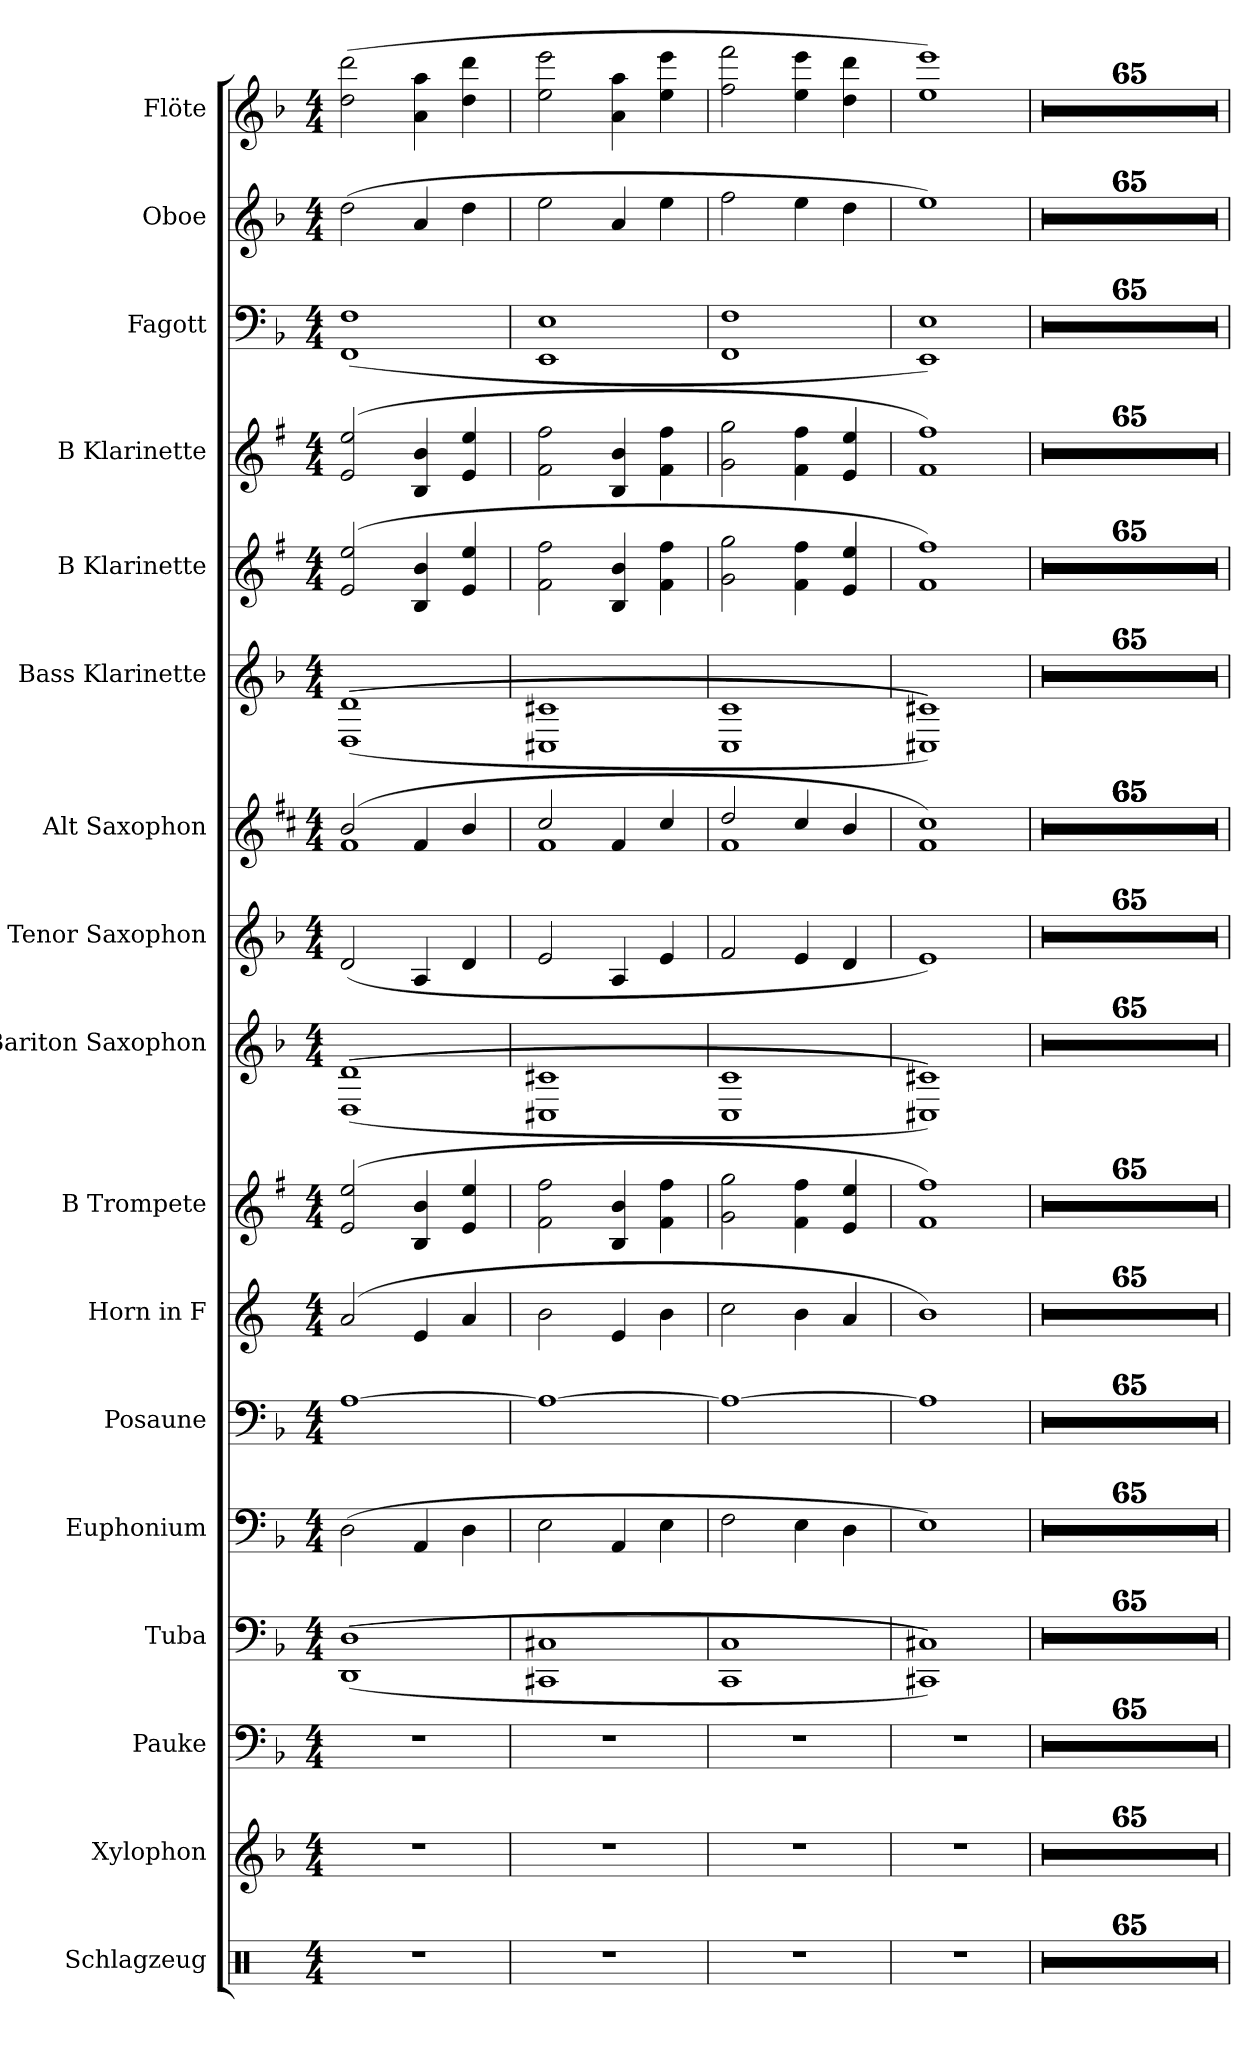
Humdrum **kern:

**kern	**kern	**kern	**kern	**kern	**kern	**kern	**kern	**kern	**kern	**kern	**kern	**kern	**kern	**kern	**kern	**kern
*part17	*part16	*part15	*part14	*part13	*part12	*part11	*part10	*part9	*part8	*part7	*part6	*part5	*part4	*part3	*part2	*part1
*staff17	*staff16	*staff15	*staff14	*staff13	*staff12	*staff11	*staff10	*staff9	*staff8	*staff7	*staff6	*staff5	*staff4	*staff3	*staff2	*staff1
*I"Schlagzeug	*I"Xylophon	*I"Pauke	*I"Tuba	*I"Euphonium	*I"Posaune	*I"Horn in F	*I"B Trompete	*I"Bariton Saxophon	*I"Tenor Saxophon	*I"Alt Saxophon	*I"Bass Klarinette	*I"B Klarinette	*I"B Klarinette	*I"Fagott	*I"Oboe	*I"Flöte
*I'Slzg.	*I'Xyl.	*I'Pk.	*I'Tba.	*I'Euph.	*I'Psn.	*	*I'B Tpt.	*I'Bar. Sax.	*I'T. Sax.	*I'A. Sax.	*I'B. Kl.	*I'B Kl.	*I'B Kl.	*I'Fgt.	*I'Ob.	*I'Fl.
*clefX	*clefG2	*clefF4	*clefF4	*clefF4	*clefF4	*clefG2	*clefG2	*clefG2	*clefG2	*clefG2	*clefG2	*clefG2	*clefG2	*clefF4	*clefG2	*clefG2
*	*ITrd-7c-12	*	*	*	*	*ITrd4c7	*ITrd1c2	*ITrd12c21	*ITrd8c14	*ITrd5c9	*ITrd8c14	*ITrd1c2	*ITrd1c2	*	*	*
*k[]	*k[b-]	*k[b-]	*k[b-]	*k[b-]	*k[b-]	*k[b-]	*k[b-]	*k[b-]	*k[b-]	*k[b-]	*k[b-]	*k[b-]	*k[b-]	*k[b-]	*k[b-]	*k[b-]
*M4/4	*M4/4	*M4/4	*M4/4	*M4/4	*M4/4	*M4/4	*M4/4	*M4/4	*M4/4	*M4/4	*M4/4	*M4/4	*M4/4	*M4/4	*M4/4	*M4/4
*MM72	*MM72	*MM72	*MM72	*MM72	*MM72	*MM72	*MM72	*MM72	*MM72	*MM72	*MM72	*MM72	*MM72	*MM72	*MM72	*MM72
=1	=1	=1	=1	=1	=1	=1	=1	=1	=1	=1	=1	=1	=1	=1	=1	=1
*	*	*	*	*	*	*	*	*	*	*^	*	*	*	*	*	*
1r	1r	1r	(((1DD 1D	(2D\	[1A	(2d/	(2d/ 2dd/	(((1DD 1D	(2D/	(2d/	1A	(((1DD 1D	(2d/ 2dd/	(2d/ 2dd/	(1FF 1F	(2dd\	(2dd\ 2ddd\
.	.	.	.	4AA/	.	4A/	4A/ 4a/	.	4AA/	4A/	.	.	4A/ 4a/	4A/ 4a/	.	4a/	4a\ 4aa\
.	.	.	.	4D\	.	4d/	4d/ 4dd/	.	4D/	4d/	.	.	4d/ 4dd/	4d/ 4dd/	.	4dd\	4dd\ 4ddd\
=2	=2	=2	=2	=2	=2	=2	=2	=2	=2	=2	=2	=2	=2	=2	=2	=2	=2
1r	1r	1r	1CC#X 1C#X	2E\	1A_	2e\	2e\ 2ee\	1CC#X 1C#X	2E/	2e/	1A	1CC#X 1C#X	2e\ 2ee\	2e\ 2ee\	1EE 1E	2ee\	2ee\ 2eee\
.	.	.	.	4AA/	.	4A/	4A/ 4a/	.	4AA/	4A/	.	.	4A/ 4a/	4A/ 4a/	.	4a/	4a\ 4aa\
.	.	.	.	4E\	.	4e\	4e\ 4ee\	.	4E/	4e/	.	.	4e\ 4ee\	4e\ 4ee\	.	4ee\	4ee\ 4eee\
=3	=3	=3	=3	=3	=3	=3	=3	=3	=3	=3	=3	=3	=3	=3	=3	=3	=3
1r	1r	1r	1CC 1C	2F\	1A_	2f\	2f\ 2ff\	1CC 1C	2F/	2f/	1A	1CC 1C	2f\ 2ff\	2f\ 2ff\	1FF 1F	2ff\	2ff\ 2fff\
.	.	.	.	4E\	.	4e\	4e\ 4ee\	.	4E/	4e/	.	.	4e\ 4ee\	4e\ 4ee\	.	4ee\	4ee\ 4eee\
.	.	.	.	4D\	.	4d/	4d/ 4dd/	.	4D/	4d/	.	.	4d/ 4dd/	4d/ 4dd/	.	4dd\	4dd\ 4ddd\
=4	=4	=4	=4	=4	=4	=4	=4	=4	=4	=4	=4	=4	=4	=4	=4	=4	=4
1r	1r	1r	1CC#X 1C#X)))	1E)	1A]	1e)	1e 1ee)	1CC#X 1C#X)))	1E)	1e)	1A	1CC#X 1C#X)))	1e 1ee)	1e 1ee)	1EE 1E)	1ee)	1ee 1eee)
=5	=5	=5	=5	=5	=5	=5	=5	=5	=5	=5	=5	=5	=5	=5	=5	=5	=5
1r	1r	1r	1r	1r	1r	1r	1r	1r	1r	1r	1r	1r	1r	1r	1r	1r	1r
*	*	*	*	*	*	*	*	*	*	*v	*v	*	*	*	*	*	*
=6	=6	=6	=6	=6	=6	=6	=6	=6	=6	=6	=6	=6	=6	=6	=6	=6
1r	1r	1r	1r	1r	1r	1r	1r	1r	1r	1r	1r	1r	1r	1r	1r	1r
=7	=7	=7	=7	=7	=7	=7	=7	=7	=7	=7	=7	=7	=7	=7	=7	=7
1r	1r	1r	1r	1r	1r	1r	1r	1r	1r	1r	1r	1r	1r	1r	1r	1r
=8	=8	=8	=8	=8	=8	=8	=8	=8	=8	=8	=8	=8	=8	=8	=8	=8
1r	1r	1r	1r	1r	1r	1r	1r	1r	1r	1r	1r	1r	1r	1r	1r	1r
=9	=9	=9	=9	=9	=9	=9	=9	=9	=9	=9	=9	=9	=9	=9	=9	=9
1r	1r	1r	1r	1r	1r	1r	1r	1r	1r	1r	1r	1r	1r	1r	1r	1r
=10	=10	=10	=10	=10	=10	=10	=10	=10	=10	=10	=10	=10	=10	=10	=10	=10
1r	1r	1r	1r	1r	1r	1r	1r	1r	1r	1r	1r	1r	1r	1r	1r	1r
!!LO:PB:g=z
=11	=11	=11	=11	=11	=11	=11	=11	=11	=11	=11	=11	=11	=11	=11	=11	=11
1r	1r	1r	1r	1r	1r	1r	1r	1r	1r	1r	1r	1r	1r	1r	1r	1r
=12	=12	=12	=12	=12	=12	=12	=12	=12	=12	=12	=12	=12	=12	=12	=12	=12
1r	1r	1r	1r	1r	1r	1r	1r	1r	1r	1r	1r	1r	1r	1r	1r	1r
=13	=13	=13	=13	=13	=13	=13	=13	=13	=13	=13	=13	=13	=13	=13	=13	=13
1r	1r	1r	1r	1r	1r	1r	1r	1r	1r	1r	1r	1r	1r	1r	1r	1r
=14	=14	=14	=14	=14	=14	=14	=14	=14	=14	=14	=14	=14	=14	=14	=14	=14
1r	1r	1r	1r	1r	1r	1r	1r	1r	1r	1r	1r	1r	1r	1r	1r	1r
=15	=15	=15	=15	=15	=15	=15	=15	=15	=15	=15	=15	=15	=15	=15	=15	=15
1r	1r	1r	1r	1r	1r	1r	1r	1r	1r	1r	1r	1r	1r	1r	1r	1r
=16	=16	=16	=16	=16	=16	=16	=16	=16	=16	=16	=16	=16	=16	=16	=16	=16
1r	1r	1r	1r	1r	1r	1r	1r	1r	1r	1r	1r	1r	1r	1r	1r	1r
=17	=17	=17	=17	=17	=17	=17	=17	=17	=17	=17	=17	=17	=17	=17	=17	=17
1r	1r	1r	1r	1r	1r	1r	1r	1r	1r	1r	1r	1r	1r	1r	1r	1r
=18	=18	=18	=18	=18	=18	=18	=18	=18	=18	=18	=18	=18	=18	=18	=18	=18
1r	1r	1r	1r	1r	1r	1r	1r	1r	1r	1r	1r	1r	1r	1r	1r	1r
=19	=19	=19	=19	=19	=19	=19	=19	=19	=19	=19	=19	=19	=19	=19	=19	=19
1r	1r	1r	1r	1r	1r	1r	1r	1r	1r	1r	1r	1r	1r	1r	1r	1r
=20	=20	=20	=20	=20	=20	=20	=20	=20	=20	=20	=20	=20	=20	=20	=20	=20
1r	1r	1r	1r	1r	1r	1r	1r	1r	1r	1r	1r	1r	1r	1r	1r	1r
=21	=21	=21	=21	=21	=21	=21	=21	=21	=21	=21	=21	=21	=21	=21	=21	=21
1r	1r	1r	1r	1r	1r	1r	1r	1r	1r	1r	1r	1r	1r	1r	1r	1r
=22	=22	=22	=22	=22	=22	=22	=22	=22	=22	=22	=22	=22	=22	=22	=22	=22
1r	1r	1r	1r	1r	1r	1r	1r	1r	1r	1r	1r	1r	1r	1r	1r	1r
=23	=23	=23	=23	=23	=23	=23	=23	=23	=23	=23	=23	=23	=23	=23	=23	=23
1r	1r	1r	1r	1r	1r	1r	1r	1r	1r	1r	1r	1r	1r	1r	1r	1r
=24	=24	=24	=24	=24	=24	=24	=24	=24	=24	=24	=24	=24	=24	=24	=24	=24
1r	1r	1r	1r	1r	1r	1r	1r	1r	1r	1r	1r	1r	1r	1r	1r	1r
=25	=25	=25	=25	=25	=25	=25	=25	=25	=25	=25	=25	=25	=25	=25	=25	=25
1r	1r	1r	1r	1r	1r	1r	1r	1r	1r	1r	1r	1r	1r	1r	1r	1r
=26	=26	=26	=26	=26	=26	=26	=26	=26	=26	=26	=26	=26	=26	=26	=26	=26
1r	1r	1r	1r	1r	1r	1r	1r	1r	1r	1r	1r	1r	1r	1r	1r	1r
!!LO:PB:g=z
=27	=27	=27	=27	=27	=27	=27	=27	=27	=27	=27	=27	=27	=27	=27	=27	=27
1r	1r	1r	1r	1r	1r	1r	1r	1r	1r	1r	1r	1r	1r	1r	1r	1r
=28	=28	=28	=28	=28	=28	=28	=28	=28	=28	=28	=28	=28	=28	=28	=28	=28
1r	1r	1r	1r	1r	1r	1r	1r	1r	1r	1r	1r	1r	1r	1r	1r	1r
=29	=29	=29	=29	=29	=29	=29	=29	=29	=29	=29	=29	=29	=29	=29	=29	=29
1r	1r	1r	1r	1r	1r	1r	1r	1r	1r	1r	1r	1r	1r	1r	1r	1r
=30	=30	=30	=30	=30	=30	=30	=30	=30	=30	=30	=30	=30	=30	=30	=30	=30
1r	1r	1r	1r	1r	1r	1r	1r	1r	1r	1r	1r	1r	1r	1r	1r	1r
=31	=31	=31	=31	=31	=31	=31	=31	=31	=31	=31	=31	=31	=31	=31	=31	=31
1r	1r	1r	1r	1r	1r	1r	1r	1r	1r	1r	1r	1r	1r	1r	1r	1r
=32	=32	=32	=32	=32	=32	=32	=32	=32	=32	=32	=32	=32	=32	=32	=32	=32
1r	1r	1r	1r	1r	1r	1r	1r	1r	1r	1r	1r	1r	1r	1r	1r	1r
=33	=33	=33	=33	=33	=33	=33	=33	=33	=33	=33	=33	=33	=33	=33	=33	=33
1r	1r	1r	1r	1r	1r	1r	1r	1r	1r	1r	1r	1r	1r	1r	1r	1r
=34	=34	=34	=34	=34	=34	=34	=34	=34	=34	=34	=34	=34	=34	=34	=34	=34
1r	1r	1r	1r	1r	1r	1r	1r	1r	1r	1r	1r	1r	1r	1r	1r	1r
=35	=35	=35	=35	=35	=35	=35	=35	=35	=35	=35	=35	=35	=35	=35	=35	=35
1r	1r	1r	1r	1r	1r	1r	1r	1r	1r	1r	1r	1r	1r	1r	1r	1r
=36	=36	=36	=36	=36	=36	=36	=36	=36	=36	=36	=36	=36	=36	=36	=36	=36
1r	1r	1r	1r	1r	1r	1r	1r	1r	1r	1r	1r	1r	1r	1r	1r	1r
=37	=37	=37	=37	=37	=37	=37	=37	=37	=37	=37	=37	=37	=37	=37	=37	=37
1r	1r	1r	1r	1r	1r	1r	1r	1r	1r	1r	1r	1r	1r	1r	1r	1r
=38	=38	=38	=38	=38	=38	=38	=38	=38	=38	=38	=38	=38	=38	=38	=38	=38
1r	1r	1r	1r	1r	1r	1r	1r	1r	1r	1r	1r	1r	1r	1r	1r	1r
=39	=39	=39	=39	=39	=39	=39	=39	=39	=39	=39	=39	=39	=39	=39	=39	=39
1r	1r	1r	1r	1r	1r	1r	1r	1r	1r	1r	1r	1r	1r	1r	1r	1r
=40	=40	=40	=40	=40	=40	=40	=40	=40	=40	=40	=40	=40	=40	=40	=40	=40
1r	1r	1r	1r	1r	1r	1r	1r	1r	1r	1r	1r	1r	1r	1r	1r	1r
=41	=41	=41	=41	=41	=41	=41	=41	=41	=41	=41	=41	=41	=41	=41	=41	=41
1r	1r	1r	1r	1r	1r	1r	1r	1r	1r	1r	1r	1r	1r	1r	1r	1r
=42	=42	=42	=42	=42	=42	=42	=42	=42	=42	=42	=42	=42	=42	=42	=42	=42
1r	1r	1r	1r	1r	1r	1r	1r	1r	1r	1r	1r	1r	1r	1r	1r	1r
!!LO:PB:g=z
=43	=43	=43	=43	=43	=43	=43	=43	=43	=43	=43	=43	=43	=43	=43	=43	=43
1r	1r	1r	1r	1r	1r	1r	1r	1r	1r	1r	1r	1r	1r	1r	1r	1r
=44	=44	=44	=44	=44	=44	=44	=44	=44	=44	=44	=44	=44	=44	=44	=44	=44
1r	1r	1r	1r	1r	1r	1r	1r	1r	1r	1r	1r	1r	1r	1r	1r	1r
=45	=45	=45	=45	=45	=45	=45	=45	=45	=45	=45	=45	=45	=45	=45	=45	=45
1r	1r	1r	1r	1r	1r	1r	1r	1r	1r	1r	1r	1r	1r	1r	1r	1r
=46	=46	=46	=46	=46	=46	=46	=46	=46	=46	=46	=46	=46	=46	=46	=46	=46
1r	1r	1r	1r	1r	1r	1r	1r	1r	1r	1r	1r	1r	1r	1r	1r	1r
=47	=47	=47	=47	=47	=47	=47	=47	=47	=47	=47	=47	=47	=47	=47	=47	=47
1r	1r	1r	1r	1r	1r	1r	1r	1r	1r	1r	1r	1r	1r	1r	1r	1r
=48	=48	=48	=48	=48	=48	=48	=48	=48	=48	=48	=48	=48	=48	=48	=48	=48
1r	1r	1r	1r	1r	1r	1r	1r	1r	1r	1r	1r	1r	1r	1r	1r	1r
=49	=49	=49	=49	=49	=49	=49	=49	=49	=49	=49	=49	=49	=49	=49	=49	=49
1r	1r	1r	1r	1r	1r	1r	1r	1r	1r	1r	1r	1r	1r	1r	1r	1r
=50	=50	=50	=50	=50	=50	=50	=50	=50	=50	=50	=50	=50	=50	=50	=50	=50
1r	1r	1r	1r	1r	1r	1r	1r	1r	1r	1r	1r	1r	1r	1r	1r	1r
=51	=51	=51	=51	=51	=51	=51	=51	=51	=51	=51	=51	=51	=51	=51	=51	=51
1r	1r	1r	1r	1r	1r	1r	1r	1r	1r	1r	1r	1r	1r	1r	1r	1r
=52	=52	=52	=52	=52	=52	=52	=52	=52	=52	=52	=52	=52	=52	=52	=52	=52
1r	1r	1r	1r	1r	1r	1r	1r	1r	1r	1r	1r	1r	1r	1r	1r	1r
=53	=53	=53	=53	=53	=53	=53	=53	=53	=53	=53	=53	=53	=53	=53	=53	=53
1r	1r	1r	1r	1r	1r	1r	1r	1r	1r	1r	1r	1r	1r	1r	1r	1r
=54	=54	=54	=54	=54	=54	=54	=54	=54	=54	=54	=54	=54	=54	=54	=54	=54
1r	1r	1r	1r	1r	1r	1r	1r	1r	1r	1r	1r	1r	1r	1r	1r	1r
=55	=55	=55	=55	=55	=55	=55	=55	=55	=55	=55	=55	=55	=55	=55	=55	=55
1r	1r	1r	1r	1r	1r	1r	1r	1r	1r	1r	1r	1r	1r	1r	1r	1r
=56	=56	=56	=56	=56	=56	=56	=56	=56	=56	=56	=56	=56	=56	=56	=56	=56
1r	1r	1r	1r	1r	1r	1r	1r	1r	1r	1r	1r	1r	1r	1r	1r	1r
=57	=57	=57	=57	=57	=57	=57	=57	=57	=57	=57	=57	=57	=57	=57	=57	=57
1r	1r	1r	1r	1r	1r	1r	1r	1r	1r	1r	1r	1r	1r	1r	1r	1r
=58	=58	=58	=58	=58	=58	=58	=58	=58	=58	=58	=58	=58	=58	=58	=58	=58
1r	1r	1r	1r	1r	1r	1r	1r	1r	1r	1r	1r	1r	1r	1r	1r	1r
!!LO:PB:g=z
=59	=59	=59	=59	=59	=59	=59	=59	=59	=59	=59	=59	=59	=59	=59	=59	=59
1r	1r	1r	1r	1r	1r	1r	1r	1r	1r	1r	1r	1r	1r	1r	1r	1r
=60	=60	=60	=60	=60	=60	=60	=60	=60	=60	=60	=60	=60	=60	=60	=60	=60
1r	1r	1r	1r	1r	1r	1r	1r	1r	1r	1r	1r	1r	1r	1r	1r	1r
=61	=61	=61	=61	=61	=61	=61	=61	=61	=61	=61	=61	=61	=61	=61	=61	=61
1r	1r	1r	1r	1r	1r	1r	1r	1r	1r	1r	1r	1r	1r	1r	1r	1r
=62	=62	=62	=62	=62	=62	=62	=62	=62	=62	=62	=62	=62	=62	=62	=62	=62
1r	1r	1r	1r	1r	1r	1r	1r	1r	1r	1r	1r	1r	1r	1r	1r	1r
=63	=63	=63	=63	=63	=63	=63	=63	=63	=63	=63	=63	=63	=63	=63	=63	=63
1r	1r	1r	1r	1r	1r	1r	1r	1r	1r	1r	1r	1r	1r	1r	1r	1r
=64	=64	=64	=64	=64	=64	=64	=64	=64	=64	=64	=64	=64	=64	=64	=64	=64
1r	1r	1r	1r	1r	1r	1r	1r	1r	1r	1r	1r	1r	1r	1r	1r	1r
=65	=65	=65	=65	=65	=65	=65	=65	=65	=65	=65	=65	=65	=65	=65	=65	=65
1r	1r	1r	1r	1r	1r	1r	1r	1r	1r	1r	1r	1r	1r	1r	1r	1r
=66	=66	=66	=66	=66	=66	=66	=66	=66	=66	=66	=66	=66	=66	=66	=66	=66
1r	1r	1r	1r	1r	1r	1r	1r	1r	1r	1r	1r	1r	1r	1r	1r	1r
=67	=67	=67	=67	=67	=67	=67	=67	=67	=67	=67	=67	=67	=67	=67	=67	=67
1r	1r	1r	1r	1r	1r	1r	1r	1r	1r	1r	1r	1r	1r	1r	1r	1r
=68	=68	=68	=68	=68	=68	=68	=68	=68	=68	=68	=68	=68	=68	=68	=68	=68
1r	1r	1r	1r	1r	1r	1r	1r	1r	1r	1r	1r	1r	1r	1r	1r	1r
=69	=69	=69	=69	=69	=69	=69	=69	=69	=69	=69	=69	=69	=69	=69	=69	=69
1r	1r	1r	1r	1r	1r	1r	1r	1r	1r	1r	1r	1r	1r	1r	1r	1r
=	=	=	=	=	=	=	=	=	=	=	=	=	=	=	=	=
*-	*-	*-	*-	*-	*-	*-	*-	*-	*-	*-	*-	*-	*-	*-	*-	*-
